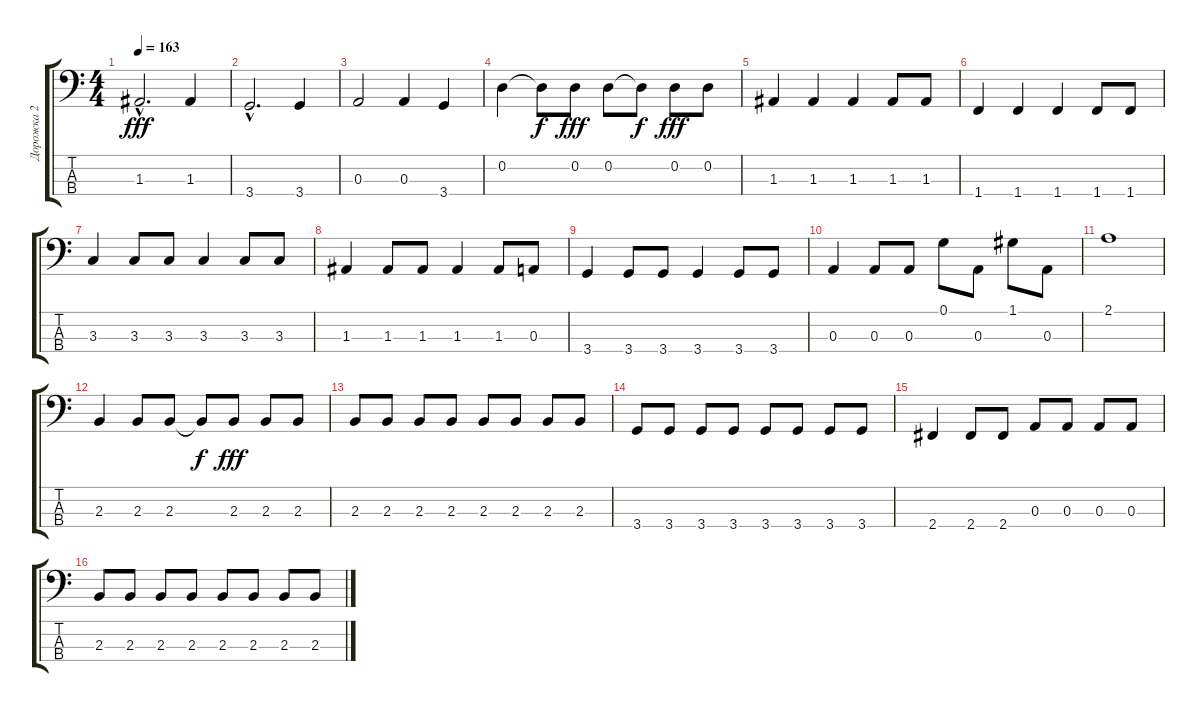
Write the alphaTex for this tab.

\track ("Дорожка 2" "Дорожка 2") {instrument electricbassfinger}
\staff {score tabs}
\tuning (G2 D2 A1 E1) {hide}
\ts (4 4)
\tempo 163
\clef f4
\ks c
1.3{hac}.2{d dy fff} 1.3.4 |
3.4{hac}.2{d} 3.4.4 |
0.3.2 0.3.4 3.4.4 |
0.2.4 0.2{t}.8{dy f} 0.2.8{dy fff} 0.2.8 0.2{t}.8{dy f} 0.2.8{dy fff} 0.2.8 |
1.3.4 1.3.4 1.3.4 1.3.8 1.3.8 |
1.4.4 1.4.4 1.4.4 1.4.8 1.4.8 |
3.3.4 3.3.8 3.3.8 3.3.4 3.3.8 3.3.8 |
1.3.4 1.3.8 1.3.8 1.3.4 1.3.8 0.3.8 |
3.4.4 3.4.8 3.4.8 3.4.4 3.4.8 3.4.8 |
0.3.4 0.3.8 0.3.8 0.1.8 0.3.8 1.1.8 0.3.8 |
2.1.1 |
2.3.4 2.3.8 2.3.8 2.3{t}.8{dy f} 2.3.8{dy fff} 2.3.8 2.3.8 |
2.3.8 2.3.8 2.3.8 2.3.8 2.3.8 2.3.8 2.3.8 2.3.8 |
3.4.8 3.4.8 3.4.8 3.4.8 3.4.8 3.4.8 3.4.8 3.4.8 |
2.4.4 2.4.8 2.4.8 0.3.8 0.3.8 0.3.8 0.3.8 |
2.3.8 2.3.8 2.3.8 2.3.8 2.3.8 2.3.8 2.3.8 2.3.8
